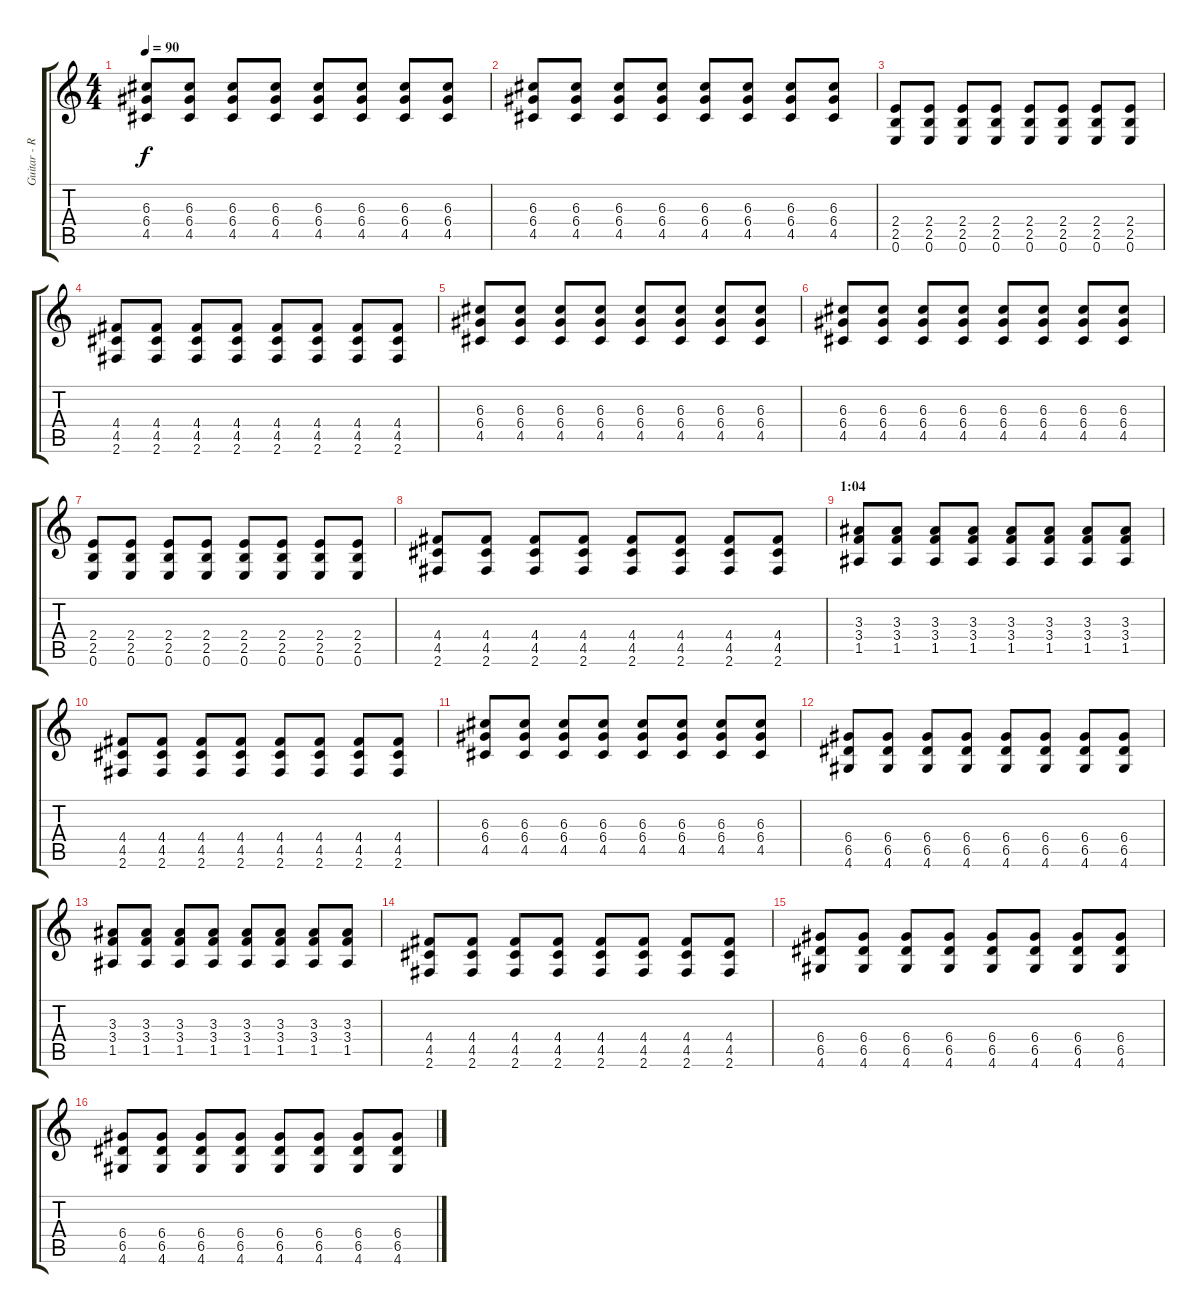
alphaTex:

\track ("Guitar - Rhytm" "Guitar - R") {instrument distortionguitar}
\staff {score tabs}
\tuning (E4 B3 G3 D3 A2 E2) {hide}
\ts (4 4)
\tempo 90
\clef g2
\ks c
(6.3 6.4 4.5).8{dy f} (6.3 6.4 4.5).8 (6.3 6.4 4.5).8 (6.3 6.4 4.5).8 (6.3 6.4 4.5).8 (6.3 6.4 4.5).8 (6.3 6.4 4.5).8 (6.3 6.4 4.5).8 |
(6.3 6.4 4.5).8 (6.3 6.4 4.5).8 (6.3 6.4 4.5).8 (6.3 6.4 4.5).8 (6.3 6.4 4.5).8 (6.3 6.4 4.5).8 (6.3 6.4 4.5).8 (6.3 6.4 4.5).8 |
(2.4 2.5 0.6).8 (2.4 2.5 0.6).8 (2.4 2.5 0.6).8 (2.4 2.5 0.6).8 (2.4 2.5 0.6).8 (2.4 2.5 0.6).8 (2.4 2.5 0.6).8 (2.4 2.5 0.6).8 |
(4.4 4.5 2.6).8 (4.4 4.5 2.6).8 (4.4 4.5 2.6).8 (4.4 4.5 2.6).8 (4.4 4.5 2.6).8 (4.4 4.5 2.6).8 (4.4 4.5 2.6).8 (4.4 4.5 2.6).8 |
(6.3 6.4 4.5).8 (6.3 6.4 4.5).8 (6.3 6.4 4.5).8 (6.3 6.4 4.5).8 (6.3 6.4 4.5).8 (6.3 6.4 4.5).8 (6.3 6.4 4.5).8 (6.3 6.4 4.5).8 |
(6.3 6.4 4.5).8 (6.3 6.4 4.5).8 (6.3 6.4 4.5).8 (6.3 6.4 4.5).8 (6.3 6.4 4.5).8 (6.3 6.4 4.5).8 (6.3 6.4 4.5).8 (6.3 6.4 4.5).8 |
(2.4 2.5 0.6).8 (2.4 2.5 0.6).8 (2.4 2.5 0.6).8 (2.4 2.5 0.6).8 (2.4 2.5 0.6).8 (2.4 2.5 0.6).8 (2.4 2.5 0.6).8 (2.4 2.5 0.6).8 |
(4.4 4.5 2.6).8 (4.4 4.5 2.6).8 (4.4 4.5 2.6).8 (4.4 4.5 2.6).8 (4.4 4.5 2.6).8 (4.4 4.5 2.6).8 (4.4 4.5 2.6).8 (4.4 4.5 2.6).8 |
\section ("" "1:04")
(3.3 3.4 1.5).8 (3.3 3.4 1.5).8 (3.3 3.4 1.5).8 (3.3 3.4 1.5).8 (3.3 3.4 1.5).8 (3.3 3.4 1.5).8 (3.3 3.4 1.5).8 (3.3 3.4 1.5).8 |
(4.4 4.5 2.6).8 (4.4 4.5 2.6).8 (4.4 4.5 2.6).8 (4.4 4.5 2.6).8 (4.4 4.5 2.6).8 (4.4 4.5 2.6).8 (4.4 4.5 2.6).8 (4.4 4.5 2.6).8 |
(6.3 6.4 4.5).8 (6.3 6.4 4.5).8 (6.3 6.4 4.5).8 (6.3 6.4 4.5).8 (6.3 6.4 4.5).8 (6.3 6.4 4.5).8 (6.3 6.4 4.5).8 (6.3 6.4 4.5).8 |
(6.4 6.5 4.6).8 (6.4 6.5 4.6).8 (6.4 6.5 4.6).8 (6.4 6.5 4.6).8 (6.4 6.5 4.6).8 (6.4 6.5 4.6).8 (6.4 6.5 4.6).8 (6.4 6.5 4.6).8 |
(3.3 3.4 1.5).8 (3.3 3.4 1.5).8 (3.3 3.4 1.5).8 (3.3 3.4 1.5).8 (3.3 3.4 1.5).8 (3.3 3.4 1.5).8 (3.3 3.4 1.5).8 (3.3 3.4 1.5).8 |
(4.4 4.5 2.6).8 (4.4 4.5 2.6).8 (4.4 4.5 2.6).8 (4.4 4.5 2.6).8 (4.4 4.5 2.6).8 (4.4 4.5 2.6).8 (4.4 4.5 2.6).8 (4.4 4.5 2.6).8 |
(6.4 6.5 4.6).8 (6.4 6.5 4.6).8 (6.4 6.5 4.6).8 (6.4 6.5 4.6).8 (6.4 6.5 4.6).8 (6.4 6.5 4.6).8 (6.4 6.5 4.6).8 (6.4 6.5 4.6).8 |
(6.4 6.5 4.6).8 (6.4 6.5 4.6).8 (6.4 6.5 4.6).8 (6.4 6.5 4.6).8 (6.4 6.5 4.6).8 (6.4 6.5 4.6).8 (6.4 6.5 4.6).8 (6.4 6.5 4.6).8
